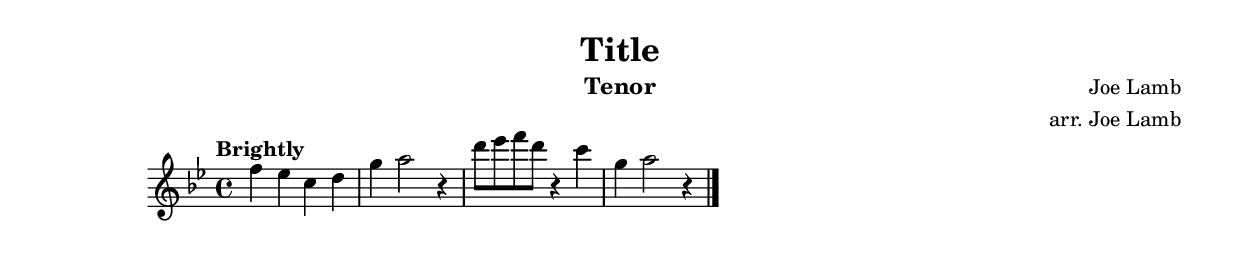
%%%%% (This is the Tenor part file)
\include "../global.ily"

tenorNotes = {

g4 f d e
a b2 r4
e8 f g e r4 d
a b2 r4

}

#(set-global-staff-size 18)

\include "../header.ily"
\header { instrument = "Tenor" }

\score {
  \new Staff {
    \set Staff.midiInstrument = # "tenor sax"
    \global
    \new Voice {
      \transpose c bes{
        \relative c'' {
          \Key

          \tenorNotes

          \bar "|."
        }
      }
    }
  }
\layout {}
}

\version "2.18.2"  % necessary for upgrading to future LilyPond versions.
